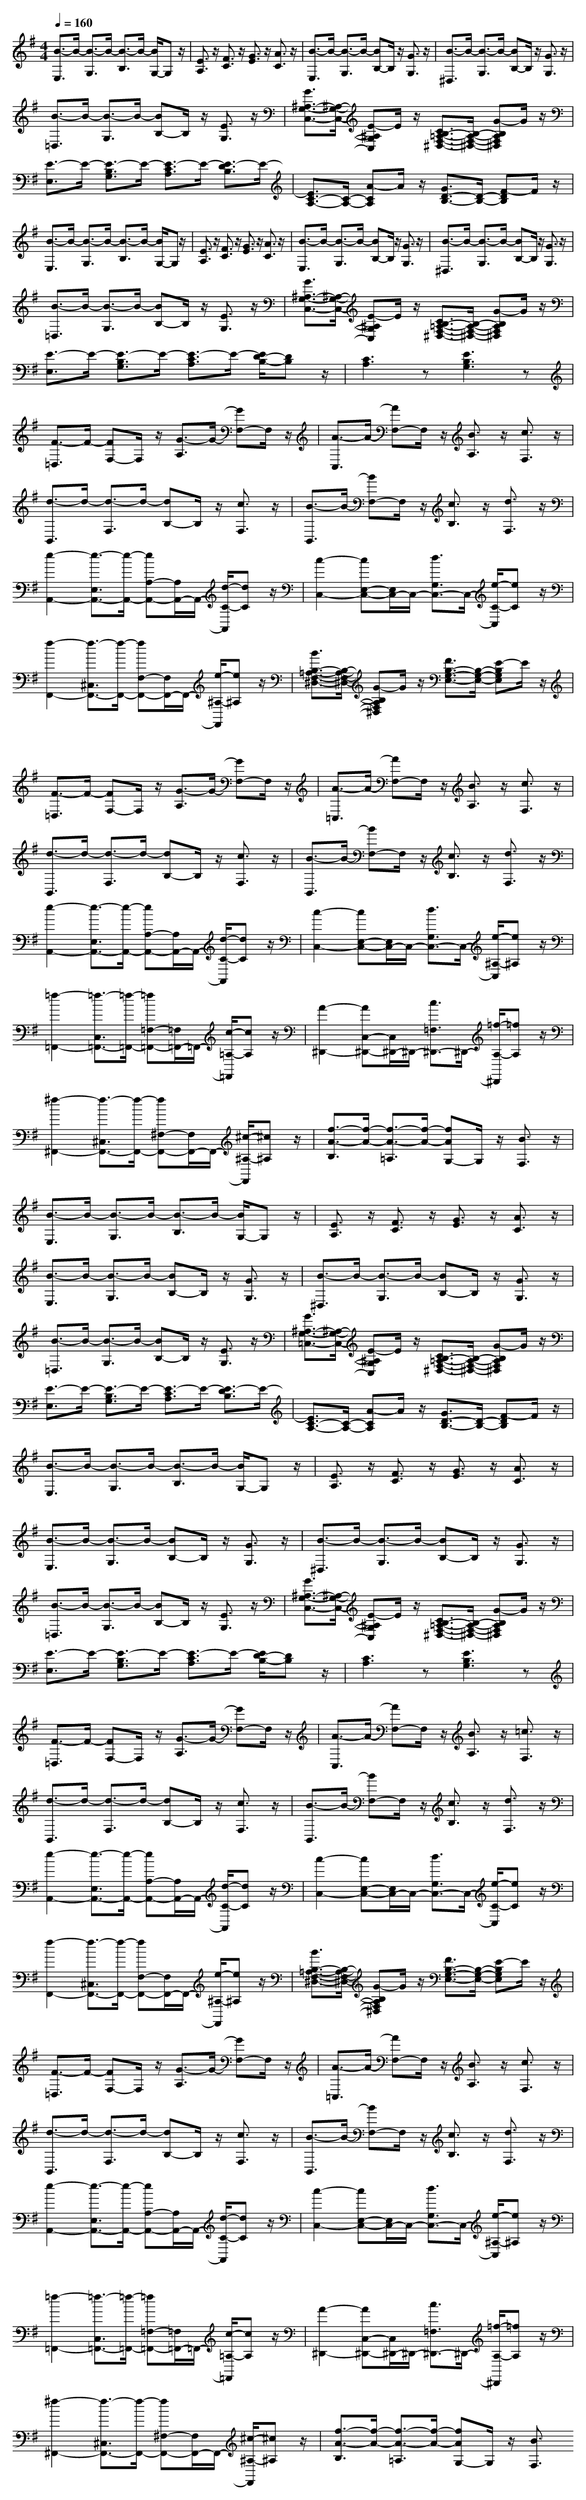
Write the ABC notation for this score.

X:1
T:
M: 4/4
L: 1/8
Q:1/4=160
K:G % 1 sharps
V:1
[B3/2-E,3/2]B/2- [B3/2-G,3/2]B/2- [B3/2-B,3/2]B/2- [B/2G,/2-]G,z/2|[E3/2A,3/2]z/2 [F3/2C3/2]z/2 [G3/2E3/2]z/2 [A3/2C3/2]z/2|[B3/2-E,3/2]B/2- [B3/2-G,3/2]B/2- [BB,-]B,/2z/2 [G3/2G,3/2]z/2|[B3/2-^D,3/2]B/2- [B3/2-G,3/2]B/2- [BB,-]B,/2z/2 [G3/2G,3/2]z/2|
[B3/2-=D,3/2]B/2- [B3/2-G,3/2]B/2- [BB,-]B,/2z/2 [E3/2G,3/2]z/2|[G3/2^A,3/2-G,3/2-C,3/2-][^A,/2-G,/2-C,/2-] [E-^A,G,C,]E/2z/2 [C3/2B,3/2-=A,3/2-F,3/2-^D,3/2-][B,/2-A,/2-F,/2-^D,/2-] [G-B,A,F,^D,]G/2z/2|[E3/2-E,3/2]E/2- [E3/2-B,3/2G,3/2]E/2- [E3/2-C3/2A,3/2]E/2- [E3/2-D3/2B,3/2]E/2-|[E3/2C3/2-A,3/2-][C/2-A,/2-] [A-CA,]A/2z/2 [G3/2D3/2-B,3/2-][D/2-B,/2-] [F-DB,]F/2z/2|
[B3/2-E,3/2]B/2- [B3/2-G,3/2]B/2- [B3/2-B,3/2]B/2- [B/2G,/2-]G,z/2|[E3/2A,3/2]z/2 [F3/2C3/2]z/2 [G3/2E3/2]z/2 [A3/2C3/2]z/2|[B3/2-E,3/2]B/2- [B3/2-G,3/2]B/2- [BB,-]B,/2z/2 [G3/2G,3/2]z/2|[B3/2-^D,3/2]B/2- [B3/2-G,3/2]B/2- [BB,-]B,/2z/2 [G3/2G,3/2]z/2|
[B3/2-=D,3/2]B/2- [B3/2-G,3/2]B/2- [BB,-]B,/2z/2 [E3/2G,3/2]z/2|[G3/2^A,3/2-G,3/2-C,3/2-][^A,/2-G,/2-C,/2-] [E-^A,G,C,]E/2z/2 [C3/2B,3/2-=A,3/2-F,3/2-^D,3/2-][B,/2-A,/2-F,/2-^D,/2-] [G-B,A,F,^D,]G/2z/2|[E3/2-E,3/2]E/2- [E3/2-B,3/2G,3/2]E/2- [E3/2-C3/2A,3/2]E/2- [E/2D/2-B,/2-][DB,]z/2|[C3A,3]z [E3B,3G,3]z|
[F3/2-=D,3/2]F/2- [FF,-]F,/2z/2 [G3/2-A,3/2]G/2- [GF,-]F,/2z/2|[A3/2-C,3/2]A/2- [AF,-]F,/2z/2 [B3/2A,3/2]z/2 [c3/2F,3/2]z/2|[d3/2-B,,3/2]d/2- [d3/2-F,3/2]d/2- [dB,-]B,/2z/2 [c3/2F,3/2]z/2|[B3/2-B,,3/2]B/2- [BF,-]F,/2z/2 [c3/2B,3/2]z/2 [d3/2F,3/2]z/2|
[e2-A,,2-] [e3/2-E,3/2A,,3/2-][e/2-A,,/2-] [eA,-A,,-][A,/2A,,/2-]A,,/2- [d/2-C/2-A,,/2][dC]z/2|[c2-C,2-] [cE,-C,-][E,/2C,/2-]C,/2- [d3/2G,3/2C,3/2-]C,/2- [e/2-C/2-C,/2][eC]z/2|[f2-F,,2-] [f3/2-^C,3/2F,,3/2-][f/2-F,,/2-] [fF,-F,,-][F,/2F,,/2-]F,,/2- [e/2-^A,/2-F,,/2][e^A,]z/2|[B3/2B,3/2-=A,3/2-F,3/2-^D,3/2-][B,/2-A,/2-F,/2-^D,/2-] [G-B,A,F,^D,]G/2z/2 [F3/2B,3/2-G,3/2-E,3/2-][B,/2-G,/2-E,/2-] [E-B,G,E,]E/2z/2|
[F3/2-=D,3/2]F/2- [FF,-]F,/2z/2 [G3/2-A,3/2]G/2- [GF,-]F,/2z/2|[A3/2-=C,3/2]A/2- [AF,-]F,/2z/2 [B3/2A,3/2]z/2 [c3/2F,3/2]z/2|[d3/2-B,,3/2]d/2- [d3/2-F,3/2]d/2- [dB,-]B,/2z/2 [c3/2F,3/2]z/2|[B3/2-B,,3/2]B/2- [BF,-]F,/2z/2 [c3/2B,3/2]z/2 [d3/2F,3/2]z/2|
[e2-A,,2-] [e3/2-E,3/2A,,3/2-][e/2-A,,/2-] [eA,-A,,-][A,/2A,,/2-]A,,/2- [d/2-C/2-A,,/2][dC]z/2|[c2-C,2-] [cE,-C,-][E,/2C,/2-]C,/2- [d3/2G,3/2C,3/2-]C,/2- [e/2-^A,/2-C,/2][e^A,]z/2|[=f2-=F,,2-] [=f3/2-C,3/2=F,,3/2-][=f/2-=F,,/2-] [=f=F,-=F,,-][=F,/2=F,,/2-]=F,,/2- [c/2-=A,/2-=F,,/2][cA,]z/2|[A2-^D,,2-] [AC,-^D,,-][C,/2^D,,/2-]^D,,/2- [c3/2=F,3/2^D,,3/2-]^D,,/2- [=f/2-A,/2-^D,,/2][=fA,]z/2|
[^f2-^F,,2-] [f3/2-^C,3/2F,,3/2-][f/2-F,,/2-] [f^F,-F,,-][F,/2F,,/2-]F,,/2- [^c/2-^A,/2-F,,/2][^c^A,]z/2|[f3/2-A3/2-B,3/2][f/2-A/2-] [f3/2-A3/2-=A,3/2][f/2-A/2-] [fAG,-]G,/2z/2 [B3/2F,3/2]z/2|[B3/2-E,3/2]B/2- [B3/2-G,3/2]B/2- [B3/2-B,3/2]B/2- [B/2G,/2-]G,z/2|[E3/2A,3/2]z/2 [F3/2C3/2]z/2 [G3/2E3/2]z/2 [A3/2C3/2]z/2|
[B3/2-E,3/2]B/2- [B3/2-G,3/2]B/2- [BB,-]B,/2z/2 [G3/2G,3/2]z/2|[B3/2-^D,3/2]B/2- [B3/2-G,3/2]B/2- [BB,-]B,/2z/2 [G3/2G,3/2]z/2|[B3/2-=D,3/2]B/2- [B3/2-G,3/2]B/2- [BB,-]B,/2z/2 [E3/2G,3/2]z/2|[G3/2^A,3/2-G,3/2-=C,3/2-][^A,/2-G,/2-C,/2-] [E-^A,G,C,]E/2z/2 [C3/2B,3/2-=A,3/2-F,3/2-^D,3/2-][B,/2-A,/2-F,/2-^D,/2-] [G-B,A,F,^D,]G/2z/2|
[E3/2-E,3/2]E/2- [E3/2-B,3/2G,3/2]E/2- [E3/2-C3/2A,3/2]E/2- [E3/2-D3/2B,3/2]E/2-|[E3/2C3/2-A,3/2-][C/2-A,/2-] [A-CA,]A/2z/2 [G3/2D3/2-B,3/2-][D/2-B,/2-] [F-DB,]F/2z/2|[B3/2-E,3/2]B/2- [B3/2-G,3/2]B/2- [B3/2-B,3/2]B/2- [B/2G,/2-]G,z/2|[E3/2A,3/2]z/2 [F3/2C3/2]z/2 [G3/2E3/2]z/2 [A3/2C3/2]z/2|
[B3/2-E,3/2]B/2- [B3/2-G,3/2]B/2- [BB,-]B,/2z/2 [G3/2G,3/2]z/2|[B3/2-^D,3/2]B/2- [B3/2-G,3/2]B/2- [BB,-]B,/2z/2 [G3/2G,3/2]z/2|[B3/2-=D,3/2]B/2- [B3/2-G,3/2]B/2- [BB,-]B,/2z/2 [E3/2G,3/2]z/2|[G3/2^A,3/2-G,3/2-C,3/2-][^A,/2-G,/2-C,/2-] [E-^A,G,C,]E/2z/2 [C3/2B,3/2-=A,3/2-F,3/2-^D,3/2-][B,/2-A,/2-F,/2-^D,/2-] [G-B,A,F,^D,]G/2z/2|
[E3/2-E,3/2]E/2- [E3/2-B,3/2G,3/2]E/2- [E3/2-C3/2A,3/2]E/2- [E/2D/2-B,/2-][DB,]z/2|[C3A,3]z [E3B,3G,3]z|[F3/2-=D,3/2]F/2- [FF,-]F,/2z/2 [G3/2-A,3/2]G/2- [GF,-]F,/2z/2|[A3/2-C,3/2]A/2- [AF,-]F,/2z/2 [B3/2A,3/2]z/2 [=c3/2F,3/2]z/2|
[d3/2-B,,3/2]d/2- [d3/2-F,3/2]d/2- [dB,-]B,/2z/2 [c3/2F,3/2]z/2|[B3/2-B,,3/2]B/2- [BF,-]F,/2z/2 [c3/2B,3/2]z/2 [d3/2F,3/2]z/2|[e2-A,,2-] [e3/2-E,3/2A,,3/2-][e/2-A,,/2-] [eA,-A,,-][A,/2A,,/2-]A,,/2- [d/2-C/2-A,,/2][dC]z/2|[c2-C,2-] [cE,-C,-][E,/2C,/2-]C,/2- [d3/2G,3/2C,3/2-]C,/2- [e/2-C/2-C,/2][eC]z/2|
[f2-F,,2-] [f3/2-^C,3/2F,,3/2-][f/2-F,,/2-] [fF,-F,,-][F,/2F,,/2-]F,,/2- [e/2-^A,/2-F,,/2][e^A,]z/2|[B3/2B,3/2-=A,3/2-F,3/2-^D,3/2-][B,/2-A,/2-F,/2-^D,/2-] [G-B,A,F,^D,]G/2z/2 [F3/2B,3/2-G,3/2-E,3/2-][B,/2-G,/2-E,/2-] [E-B,G,E,]E/2z/2|[F3/2-=D,3/2]F/2- [FF,-]F,/2z/2 [G3/2-A,3/2]G/2- [GF,-]F,/2z/2|[A3/2-=C,3/2]A/2- [AF,-]F,/2z/2 [B3/2A,3/2]z/2 [c3/2F,3/2]z/2|
[d3/2-B,,3/2]d/2- [d3/2-F,3/2]d/2- [dB,-]B,/2z/2 [c3/2F,3/2]z/2|[B3/2-B,,3/2]B/2- [BF,-]F,/2z/2 [c3/2B,3/2]z/2 [d3/2F,3/2]z/2|[e2-A,,2-] [e3/2-E,3/2A,,3/2-][e/2-A,,/2-] [eA,-A,,-][A,/2A,,/2-]A,,/2- [d/2-C/2-A,,/2][dC]z/2|[c2-C,2-] [cE,-C,-][E,/2C,/2-]C,/2- [d3/2G,3/2C,3/2-]C,/2- [e/2-^A,/2-C,/2][e^A,]z/2|
[=f2-=F,,2-] [=f3/2-C,3/2=F,,3/2-][=f/2-=F,,/2-] [=f=F,-=F,,-][=F,/2=F,,/2-]=F,,/2- [c/2-=A,/2-=F,,/2][cA,]z/2|[A2-^D,,2-] [AC,-^D,,-][C,/2^D,,/2-]^D,,/2- [c3/2=F,3/2^D,,3/2-]^D,,/2- [=f/2-A,/2-^D,,/2][=fA,]z/2|[^f2-^F,,2-] [f3/2-^C,3/2F,,3/2-][f/2-F,,/2-] [f^F,-F,,-][F,/2F,,/2-]F,,/2- [^c/2-^A,/2-F,,/2][^c^A,]z/2|[f3/2-A3/2-B,3/2][f/2-A/2-] [f3/2-A3/2-=A,3/2][f/2-A/2-] [fAG,-]G,/2z/2 [B3/2F,3/2]
